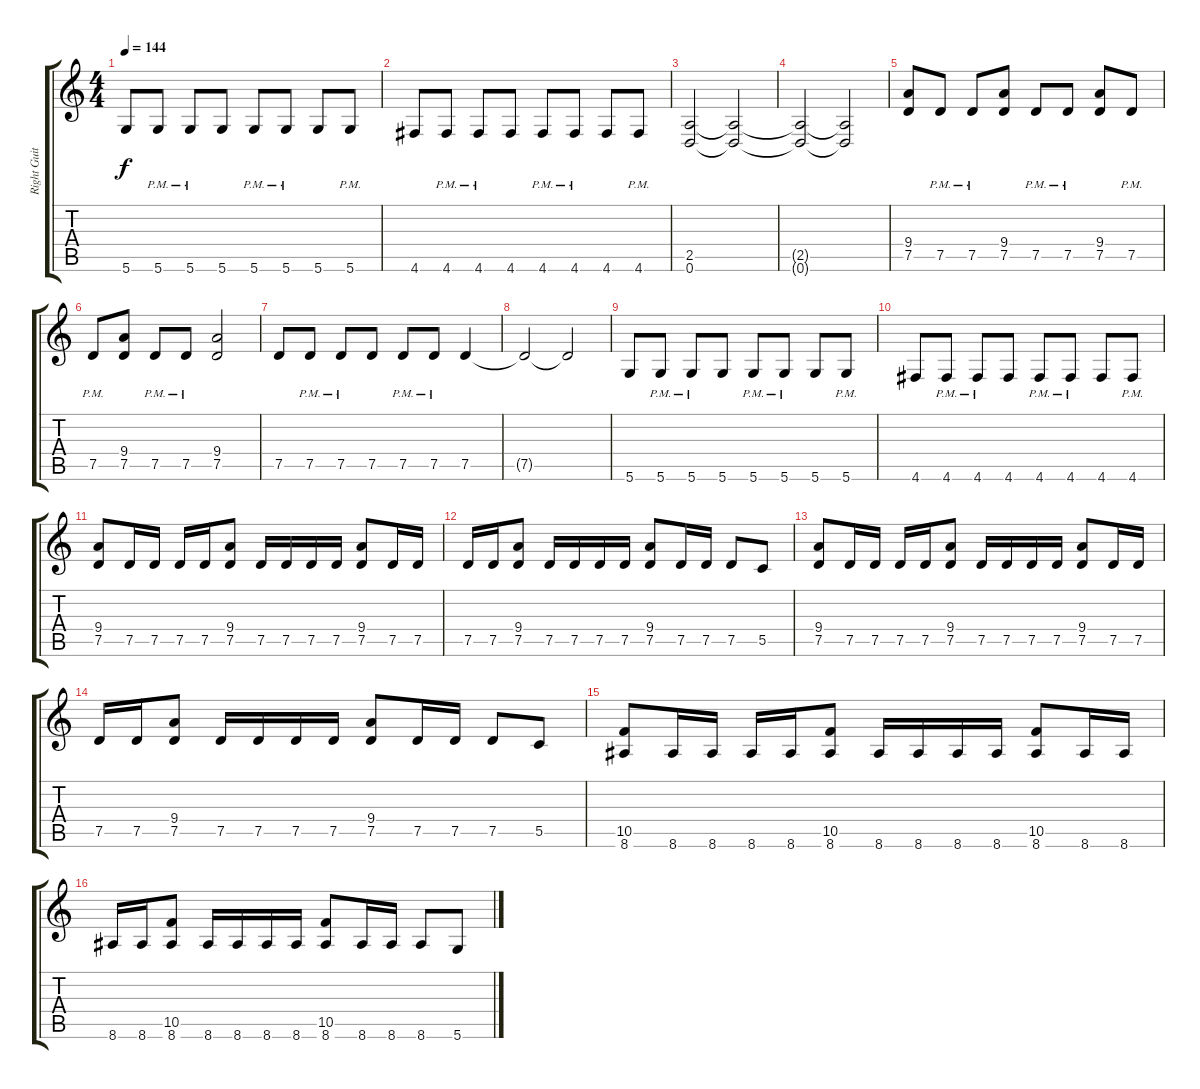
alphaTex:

\track ("Right Guitar" "Right Guit") {instrument distortionguitar}
\staff {score tabs}
\tuning (D4 A3 F3 C3 G2 D2) {hide}
\ts (4 4)
\tempo 144
\clef g2
\ks c
5.6.8{dy f} 5.6{pm}.8 5.6{pm}.8 5.6.8 5.6{pm}.8 5.6{pm}.8 5.6.8 5.6{pm}.8 |
4.6.8 4.6{pm}.8 4.6{pm}.8 4.6.8 4.6{pm}.8 4.6{pm}.8 4.6.8 4.6{pm}.8 |
(2.5 0.6).2 (2.5{t} 0.6{t}).2 |
(2.5{t} 0.6{t}).2 (2.5{t} 0.6{t}).2 |
(9.4 7.5).8 7.5{pm}.8 7.5{pm}.8 (9.4 7.5).8 7.5{pm}.8 7.5{pm}.8 (9.4 7.5).8 7.5{pm}.8 |
7.5{pm}.8 (9.4 7.5).8 7.5{pm}.8 7.5{pm}.8 (9.4 7.5).2 |
7.5.8 7.5{pm}.8 7.5{pm}.8 7.5.8 7.5{pm}.8 7.5{pm}.8 7.5.4 |
7.5{t}.2 7.5{t}.2 |
5.6.8 5.6{pm}.8 5.6{pm}.8 5.6.8 5.6{pm}.8 5.6{pm}.8 5.6.8 5.6{pm}.8 |
4.6.8 4.6{pm}.8 4.6{pm}.8 4.6.8 4.6{pm}.8 4.6{pm}.8 4.6.8 4.6{pm}.8 |
(9.4 7.5).8 7.5.16 7.5.16 7.5.16 7.5.16 (9.4 7.5).8 7.5.16 7.5.16 7.5.16 7.5.16 (9.4 7.5).8 7.5.16 7.5.16 |
7.5.16 7.5.16 (9.4 7.5).8 7.5.16 7.5.16 7.5.16 7.5.16 (9.4 7.5).8 7.5.16 7.5.16 7.5.8 5.5.8 |
(9.4 7.5).8 7.5.16 7.5.16 7.5.16 7.5.16 (9.4 7.5).8 7.5.16 7.5.16 7.5.16 7.5.16 (9.4 7.5).8 7.5.16 7.5.16 |
7.5.16 7.5.16 (9.4 7.5).8 7.5.16 7.5.16 7.5.16 7.5.16 (9.4 7.5).8 7.5.16 7.5.16 7.5.8 5.5.8 |
(10.5 8.6).8 8.6.16 8.6.16 8.6.16 8.6.16 (10.5 8.6).8 8.6.16 8.6.16 8.6.16 8.6.16 (10.5 8.6).8 8.6.16 8.6.16 |
8.6.16 8.6.16 (10.5 8.6).8 8.6.16 8.6.16 8.6.16 8.6.16 (10.5 8.6).8 8.6.16 8.6.16 8.6.8 5.6.8
